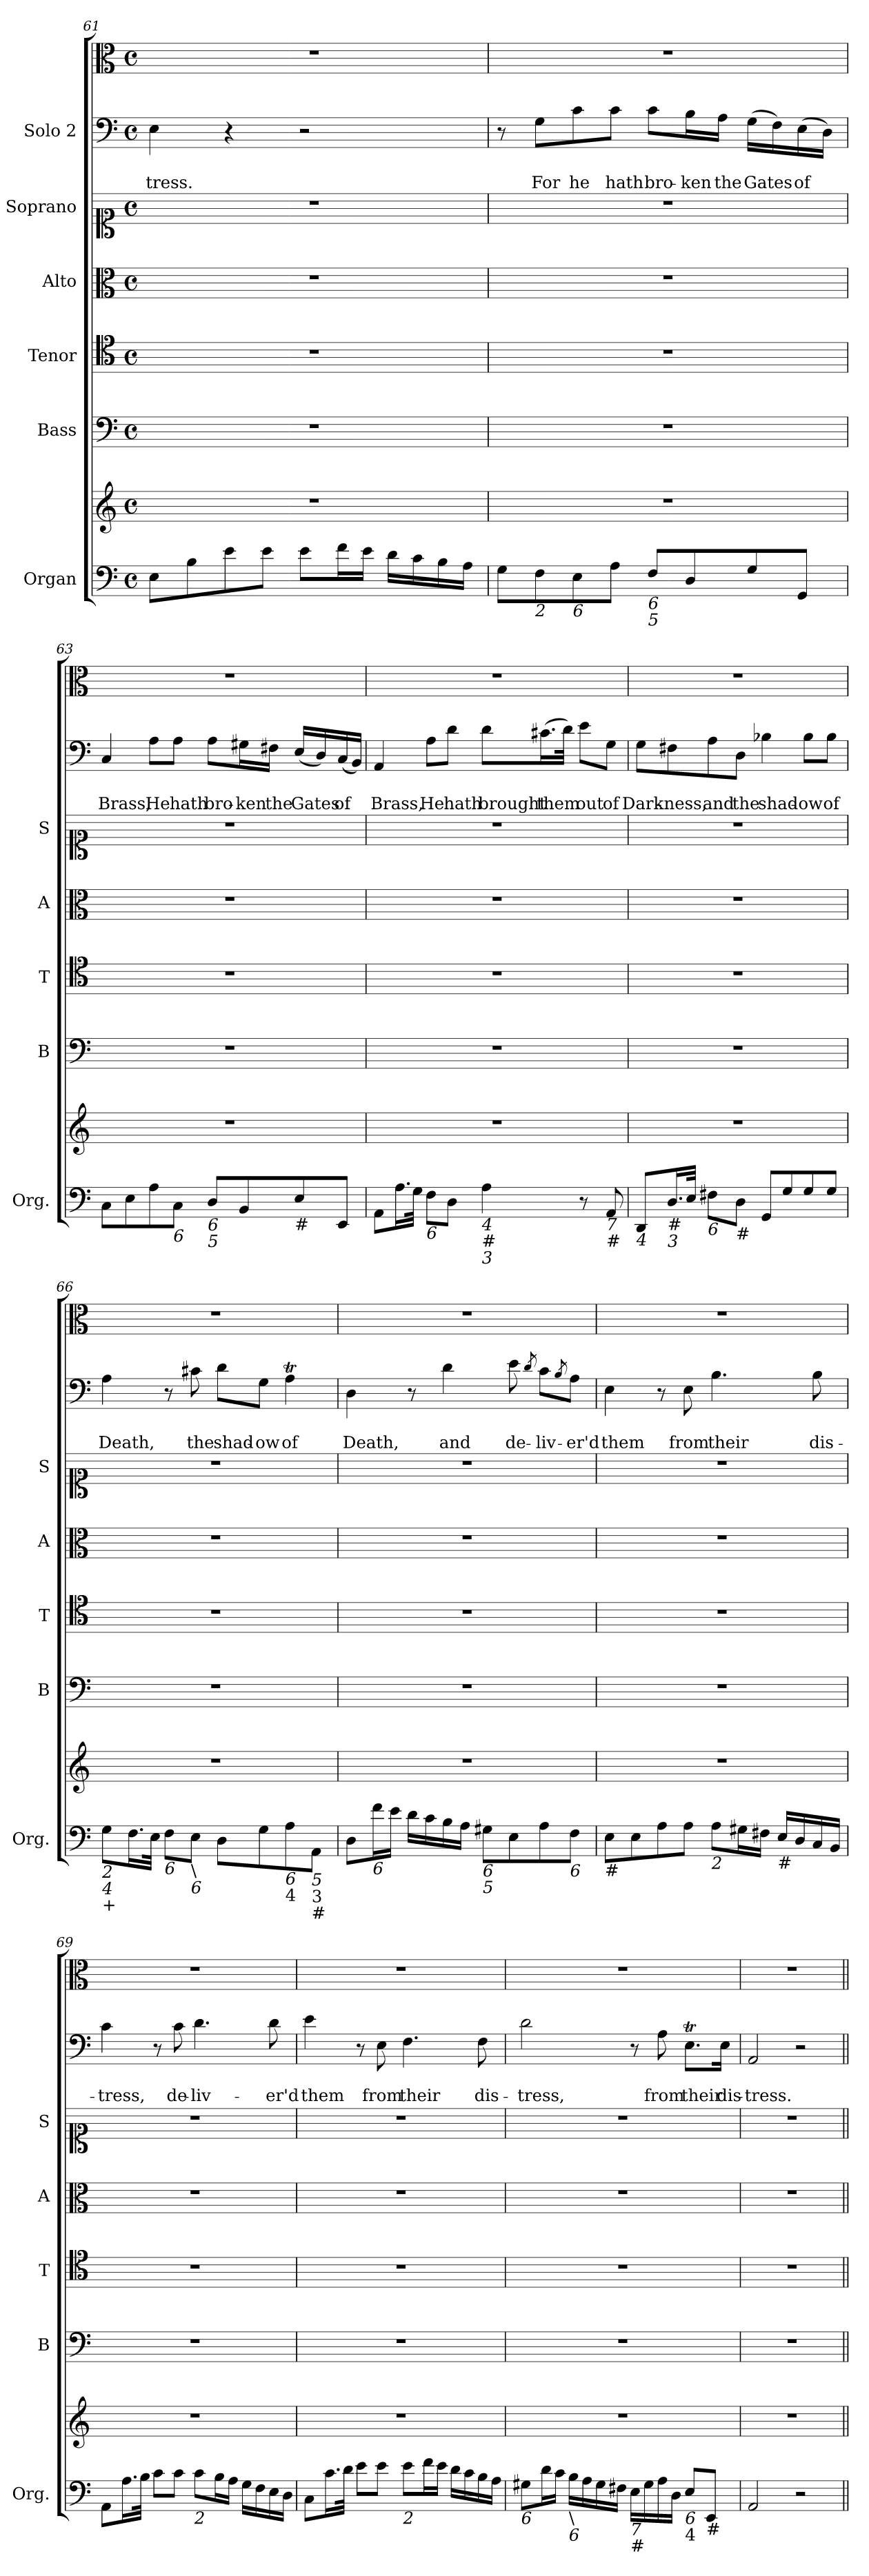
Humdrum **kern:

**kern	**kern	**kern	**kern	**kern	**kern	**kern	**text	**text	**kern
*part7	*part7	*part6	*part5	*part4	*part3	*part2	*part2	*part2	*part1
*staff8	*staff7	*staff6	*staff5	*staff4	*staff3	*staff2	*staff2	*staff2	*staff1
*I"Organ	*	*I"Bass	*I"Tenor	*I"Alto	*I"Soprano	*I"Solo 2	*	*	*
*I'Org.	*	*I'B	*I'T	*I'A	*I'S	*	*	*	*
*clefF4	*clefG2	*clefF4	*clefC4	*clefC3	*clefC1	*clefF4	*	*	*clefC3
*k[]	*k[]	*k[]	*k[]	*k[]	*k[]	*k[]	*	*	*k[]
*C:	*C:	*C:	*C:	*C:	*C:	*C:	*	*	*C:
*M4/4	*M4/4	*M4/4	*M4/4	*M4/4	*M4/4	*M4/4	*	*	*M4/4
*met(c)	*met(c)	*met(c)	*met(c)	*met(c)	*met(c)	*met(c)	*	*	*met(c)
=61	=61	=61	=61	=61	=61	=61	=61	=61	=61
!	!	!	!	!	!	!	!	!LO:LY:b	!
8E\L	1r	1r	1r	1r	1r	4E\	.	-tress.	1r
8B\	.	.	.	.	.	.	.	.	.
8e\	.	.	.	.	.	4r	.	.	.
8e\J	.	.	.	.	.	.	.	.	.
8e\L	.	.	.	.	.	2r	.	.	.
16f\L	.	.	.	.	.	.	.	.	.
16e\JJ	.	.	.	.	.	.	.	.	.
16d\LL	.	.	.	.	.	.	.	.	.
16c\	.	.	.	.	.	.	.	.	.
16B\	.	.	.	.	.	.	.	.	.
16A\JJ	.	.	.	.	.	.	.	.	.
=62	=62	=62	=62	=62	=62	=62	=62	=62	=62
8G\L	1r	1r	1r	1r	1r	8r	.	.	1r
!LO:TX:b:i:t=2	!	!	!	!	!	!	!	!	!
!	!	!	!	!	!	!	!	!LO:LY:b	!
8F\	.	.	.	.	.	8G\L	.	For	.
!LO:TX:b:i:t=6	!	!	!	!	!	!	!	!	!
!	!	!	!	!	!	!	!	!LO:LY:b	!
8E\	.	.	.	.	.	8c\	.	he	.
!	!	!	!	!	!	!	!	!LO:LY:b	!
8A\J	.	.	.	.	.	8c\J	.	hath	.
!LO:TX:b:i:t=6	!	!	!	!	!	!	!	!	!
!LO:TX:b:i:t=5	!	!	!	!	!	!	!	!	!
!	!	!	!	!	!	!	!	!LO:LY:b	!
8F/L	.	.	.	.	.	8c\L	.	bro-	.
!	!	!	!	!	!	!	!	!LO:LY:b	!
8D/	.	.	.	.	.	16B\L	.	-ken	.
!	!	!	!	!	!	!	!	!LO:LY:b	!
.	.	.	.	.	.	16A\JJ	.	the	.
!	!	!	!	!	!	!	!	!LO:LY:b	!
8G/	.	.	.	.	.	(>16G\LL	.	Gates	.
.	.	.	.	.	.	16F\)	.	.	.
!	!	!	!	!	!	!	!	!LO:LY:b	!
8GG/J	.	.	.	.	.	(>16E\	.	of	.
.	.	.	.	.	.	16D\JJ)	.	.	.
!!LO:LB:g=z
=63	=63	=63	=63	=63	=63	=63	=63	=63	=63
!	!	!	!	!	!	!	!	!LO:LY:b	!
8C\L	1r	1r	1r	1r	1r	4C/	.	Brass,	1r
8E\	.	.	.	.	.	.	.	.	.
!	!	!	!	!	!	!	!	!LO:LY:b	!
8A\	.	.	.	.	.	8A\L	.	He	.
!LO:TX:b:i:t=6	!	!	!	!	!	!	!	!	!
!	!	!	!	!	!	!	!	!LO:LY:b	!
8C\J	.	.	.	.	.	8A\J	.	hath	.
!LO:TX:b:i:t=6	!	!	!	!	!	!	!	!	!
!LO:TX:b:i:t=5	!	!	!	!	!	!	!	!	!
!	!	!	!	!	!	!	!	!LO:LY:b	!
8D/L	.	.	.	.	.	8A\L	.	bro-	.
!	!	!	!	!	!	!	!	!LO:LY:b	!
8BB/	.	.	.	.	.	16G#X\L	.	-ken	.
!	!	!	!	!	!	!	!	!LO:LY:b	!
.	.	.	.	.	.	16F#X\JJ	.	the	.
!LO:TX:b:t=#	!	!	!	!	!	!	!	!	!
!	!	!	!	!	!	!	!	!LO:LY:b	!
8E/	.	.	.	.	.	(<16E/LL	.	Gates	.
.	.	.	.	.	.	16D/)	.	.	.
!	!	!	!	!	!	!	!	!LO:LY:b	!
8EE/J	.	.	.	.	.	(<16C/	.	of	.
.	.	.	.	.	.	16BB/JJ)	.	.	.
=64	=64	=64	=64	=64	=64	=64	=64	=64	=64
!	!	!	!	!	!	!	!	!LO:LY:b	!
8AA\L	1r	1r	1r	1r	1r	4AA/	.	Brass,	1r
16.A\L	.	.	.	.	.	.	.	.	.
32G\JJk	.	.	.	.	.	.	.	.	.
!LO:TX:b:i:t=6	!	!	!	!	!	!	!	!	!
!	!	!	!	!	!	!	!	!LO:LY:b	!
8F\L	.	.	.	.	.	8A\L	.	He	.
!	!	!	!	!	!	!	!	!LO:LY:b	!
8D\J	.	.	.	.	.	8d\J	.	hath	.
!LO:TX:b:i:t=4	!	!	!	!	!	!	!	!	!
!LO:TX:b:t=#	!	!	!	!	!	!	!	!	!
!LO:TX:b:i:t=3	!	!	!	!	!	!	!	!	!
!	!	!	!	!	!	!	!	!LO:LY:b	!
4A\	.	.	.	.	.	8d\L	.	brought	.
!	!	!	!	!	!	!	!	!LO:LY:b	!
.	.	.	.	.	.	(>16.c#X\L	.	them	.
.	.	.	.	.	.	32d\JJk)	.	.	.
!	!	!	!	!	!	!	!	!LO:LY:b	!
8r	.	.	.	.	.	8e\L	.	out	.
!LO:TX:b:i:t=7	!	!	!	!	!	!	!	!	!
!LO:TX:b:t=#	!	!	!	!	!	!	!	!	!
!	!	!	!	!	!	!	!	!LO:LY:b	!
8AA/	.	.	.	.	.	8G\J	.	of	.
=65	=65	=65	=65	=65	=65	=65	=65	=65	=65
!LO:TX:b:i:t=4	!	!	!	!	!	!	!	!	!
!	!	!	!	!	!	!	!	!LO:LY:b	!
8DD/L	1r	1r	1r	1r	1r	8G\L	.	Dark-	1r
!LO:TX:b:t=#	!	!	!	!	!	!	!	!	!
!LO:TX:b:i:t=3	!	!	!	!	!	!	!	!	!
!	!	!	!	!	!	!	!	!LO:LY:b	!
16.D/L	.	.	.	.	.	8F#X\	.	-ness,	.
32E/JJk	.	.	.	.	.	.	.	.	.
!LO:TX:b:i:t=6	!	!	!	!	!	!	!	!	!
!	!	!	!	!	!	!	!	!LO:LY:b	!
8F#X\L	.	.	.	.	.	8A\	.	and	.
!LO:TX:b:t=#	!	!	!	!	!	!	!	!	!
!	!	!	!	!	!	!	!	!LO:LY:b	!
8D\J	.	.	.	.	.	8D\J	.	the	.
!	!	!	!	!	!	!	!	!LO:LY:b	!
8GG/L	.	.	.	.	.	4B-X\	.	shad-	.
8G/	.	.	.	.	.	.	.	.	.
!	!	!	!	!	!	!	!	!LO:LY:b	!
8G/	.	.	.	.	.	8B-\L	.	-ow	.
!	!	!	!	!	!	!	!	!LO:LY:b	!
8G/J	.	.	.	.	.	8B-\J	.	of	.
!!LO:LB:g=z
=66	=66	=66	=66	=66	=66	=66	=66	=66	=66
!LO:TX:b:i:t=2	!	!	!	!	!	!	!	!	!
!LO:TX:b:i:t=4	!	!	!	!	!	!	!	!	!
!LO:TX:b:t=+	!	!	!	!	!	!	!	!	!
!	!	!	!	!	!	!	!	!LO:LY:b	!
8G\L	1r	1r	1r	1r	1r	4A\	.	Death,	1r
16.F\L	.	.	.	.	.	.	.	.	.
32E\JJk	.	.	.	.	.	.	.	.	.
!LO:TX:b:i:t=6	!	!	!	!	!	!	!	!	!
8F\L	.	.	.	.	.	8r	.	.	.
!LO:TX:b:t=\	!	!	!	!	!	!	!	!	!
!LO:TX:b:i:t=6	!	!	!	!	!	!	!	!	!
!	!	!	!	!	!	!	!	!LO:LY:b	!
8E\J	.	.	.	.	.	8c#X\	.	the	.
!	!	!	!	!	!	!	!	!LO:LY:b	!
8D\L	.	.	.	.	.	8d\L	.	shad-	.
!	!	!	!	!	!	!	!	!LO:LY:b	!
8G\	.	.	.	.	.	8G\J	.	-ow	.
!LO:TX:b:i:t=6	!	!	!	!	!	!	!	!	!
!LO:TX:b:t=4	!	!	!	!	!	!	!	!	!
!	!	!	!	!	!	!	!	!LO:LY:b	!
8A\	.	.	.	.	.	4AT\	.	of	.
!LO:TX:b:i:t=5	!	!	!	!	!	!	!	!	!
!LO:TX:b:t=3	!	!	!	!	!	!	!	!	!
!LO:TX:b:t=#	!	!	!	!	!	!	!	!	!
8AA\J	.	.	.	.	.	.	.	.	.
=67	=67	=67	=67	=67	=67	=67	=67	=67	=67
!	!	!	!	!	!	!	!	!LO:LY:b	!
8D\L	1r	1r	1r	1r	1r	4D\	.	Death,	1r
!LO:TX:b:i:t=6	!	!	!	!	!	!	!	!	!
16f\L	.	.	.	.	.	.	.	.	.
16e\JJ	.	.	.	.	.	.	.	.	.
16d\LL	.	.	.	.	.	8r	.	.	.
16c\	.	.	.	.	.	.	.	.	.
!	!	!	!	!	!	!	!	!LO:LY:b	!
16B\	.	.	.	.	.	4d\	.	and	.
16A\JJ	.	.	.	.	.	.	.	.	.
!LO:TX:b:i:t=6	!	!	!	!	!	!	!	!	!
!LO:TX:b:i:t=5	!	!	!	!	!	!	!	!	!
8G#X\L	.	.	.	.	.	.	.	.	.
!	!	!	!	!	!	!	!	!LO:LY:b	!
8E\	.	.	.	.	.	8e\	.	de-	.
.	.	.	.	.	.	8qd/	.	.	.
!	!	!	!	!	!	!	!	!LO:LY:b	!
8A\	.	.	.	.	.	8c\L	.	-liv-	.
.	.	.	.	.	.	8qB/	.	.	.
!LO:TX:b:i:t=6	!	!	!	!	!	!	!	!	!
!	!	!	!	!	!	!	!	!LO:LY:b	!
8F\J	.	.	.	.	.	8A\J	.	-er'd	.
=68	=68	=68	=68	=68	=68	=68	=68	=68	=68
!LO:TX:b:t=#	!	!	!	!	!	!	!	!	!
!	!	!	!	!	!	!	!	!LO:LY:b	!
8E\L	1r	1r	1r	1r	1r	4E\	.	them	1r
8E\	.	.	.	.	.	.	.	.	.
8A\	.	.	.	.	.	8r	.	.	.
!	!	!	!	!	!	!	!	!LO:LY:b	!
8A\J	.	.	.	.	.	8E\	.	from	.
!LO:TX:b:i:t=2	!	!	!	!	!	!	!	!	!
!	!	!	!	!	!	!	!	!LO:LY:b	!
8A\L	.	.	.	.	.	4.B\	.	their	.
16G#X\L	.	.	.	.	.	.	.	.	.
16F#X\JJ	.	.	.	.	.	.	.	.	.
!LO:TX:b:t=#	!	!	!	!	!	!	!	!	!
16E/LL	.	.	.	.	.	.	.	.	.
16D/	.	.	.	.	.	.	.	.	.
!	!	!	!	!	!	!	!	!LO:LY:b	!
16C/	.	.	.	.	.	8B\	.	dis-	.
16BB/JJ	.	.	.	.	.	.	.	.	.
!!LO:PB:g=z
=69	=69	=69	=69	=69	=69	=69	=69	=69	=69
!	!	!	!	!	!	!	!	!LO:LY:b	!
8AA\L	1r	1r	1r	1r	1r	4c\	.	-tress,	1r
16.A\L	.	.	.	.	.	.	.	.	.
32B\JJk	.	.	.	.	.	.	.	.	.
8c\L	.	.	.	.	.	8r	.	.	.
!	!	!	!	!	!	!	!	!LO:LY:b	!
8c\J	.	.	.	.	.	8c\	.	de-	.
!LO:TX:b:i:t=2	!	!	!	!	!	!	!	!	!
!	!	!	!	!	!	!	!	!LO:LY:b	!
8c\L	.	.	.	.	.	4.d\	.	-liv-	.
16B\L	.	.	.	.	.	.	.	.	.
16A\JJ	.	.	.	.	.	.	.	.	.
16G\LL	.	.	.	.	.	.	.	.	.
16F\	.	.	.	.	.	.	.	.	.
!	!	!	!	!	!	!	!	!LO:LY:b	!
16E\	.	.	.	.	.	8d\	.	-er'd	.
16D\JJ	.	.	.	.	.	.	.	.	.
=70	=70	=70	=70	=70	=70	=70	=70	=70	=70
!	!	!	!	!	!	!	!	!LO:LY:b	!
8C\L	1r	1r	1r	1r	1r	4e\	.	them	1r
16.c\L	.	.	.	.	.	.	.	.	.
32d\JJk	.	.	.	.	.	.	.	.	.
8e\L	.	.	.	.	.	8r	.	.	.
!	!	!	!	!	!	!	!	!LO:LY:b	!
8e\J	.	.	.	.	.	8E\	.	from	.
!LO:TX:b:i:t=2	!	!	!	!	!	!	!	!	!
!	!	!	!	!	!	!	!	!LO:LY:b	!
8e\L	.	.	.	.	.	4.F\	.	their	.
16f\L	.	.	.	.	.	.	.	.	.
16e\JJ	.	.	.	.	.	.	.	.	.
16d\LL	.	.	.	.	.	.	.	.	.
16c\	.	.	.	.	.	.	.	.	.
!	!	!	!	!	!	!	!	!LO:LY:b	!
16B\	.	.	.	.	.	8F\	.	dis-	.
16A\JJ	.	.	.	.	.	.	.	.	.
=71	=71	=71	=71	=71	=71	=71	=71	=71	=71
!LO:TX:b:i:t=6	!	!	!	!	!	!	!	!	!
!	!	!	!	!	!	!	!	!LO:LY:b	!
8G#X\L	1r	1r	1r	1r	1r	2d\	.	-tress,	1r
16d\L	.	.	.	.	.	.	.	.	.
16c\JJ	.	.	.	.	.	.	.	.	.
!LO:TX:b:t=\	!	!	!	!	!	!	!	!	!
!LO:TX:b:i:t=6	!	!	!	!	!	!	!	!	!
16B\LL	.	.	.	.	.	.	.	.	.
16A\	.	.	.	.	.	.	.	.	.
16G#\	.	.	.	.	.	.	.	.	.
16F#X\JJ	.	.	.	.	.	.	.	.	.
!LO:TX:b:i:t=7	!	!	!	!	!	!	!	!	!
!LO:TX:b:t=#	!	!	!	!	!	!	!	!	!
16E\LL	.	.	.	.	.	8r	.	.	.
16G#\	.	.	.	.	.	.	.	.	.
!	!	!	!	!	!	!	!	!LO:LY:b	!
16A\	.	.	.	.	.	8A\	.	from	.
16D\JJ	.	.	.	.	.	.	.	.	.
!LO:TX:b:i:t=6	!	!	!	!	!	!	!	!	!
!LO:TX:b:t=4	!	!	!	!	!	!	!	!	!
!	!	!	!	!	!	!	!	!LO:LY:b	!
8E/L	.	.	.	.	.	8.Et\L	.	their	.
!LO:TX:b:t=#	!	!	!	!	!	!	!	!	!
8EE/J	.	.	.	.	.	.	.	.	.
!	!	!	!	!	!	!	!	!LO:LY:b	!
.	.	.	.	.	.	16E\Jk	.	dis-	.
!!LO:LB:g=z
=72	=72	=72	=72	=72	=72	=72	=72	=72	=72
!	!	!	!	!	!	!	!	!LO:LY:b	!
2AA/	1r	1r	1r	1r	1r	2AA/	.	-tress.	1r
2r	.	.	.	.	.	2r	.	.	.
=||	=||	=||	=||	=||	=||	=||	=||	=||	=||
*-	*-	*-	*-	*-	*-	*-	*-	*-	*-
